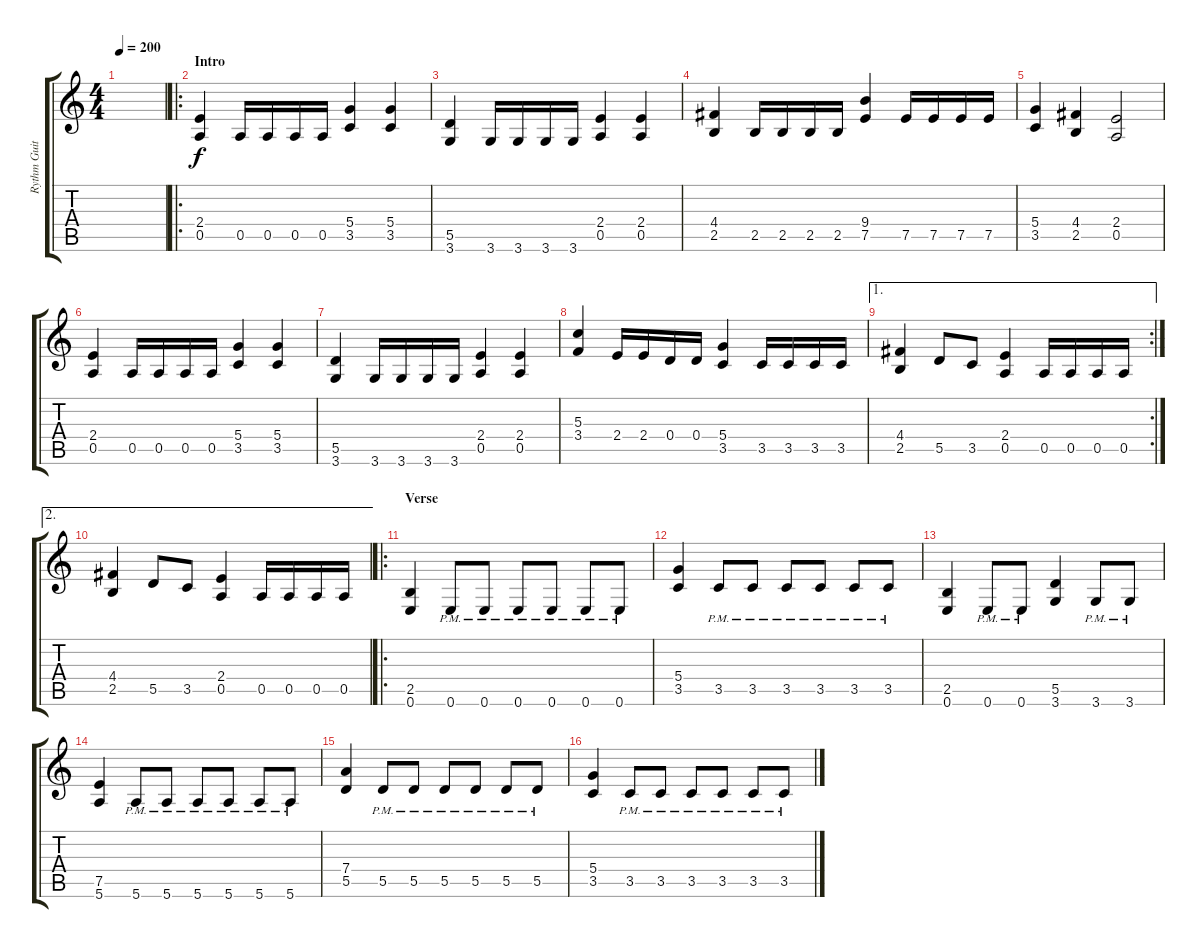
\track ("Rythm Guitar" "Rythm Guit") {instrument distortionguitar}
\staff {score tabs}
\tuning (E4 B3 G3 D3 A2 E2) {hide}
\ts (4 4)
\tempo 200
\clef g2
\ks c
|
\ro
\section ("" "Intro")
(2.4 0.5).4 0.5.16 0.5.16 0.5.16 0.5.16 (5.4 3.5).4 (5.4 3.5).4 |
(5.5 3.6).4 3.6.16 3.6.16 3.6.16 3.6.16 (2.4 0.5).4 (2.4 0.5).4 |
(4.4 2.5).4 2.5.16 2.5.16 2.5.16 2.5.16 (9.4 7.5).4 7.5.16 7.5.16 7.5.16 7.5.16 |
(5.4 3.5).4 (4.4 2.5).4 (2.4 0.5).2 |
(2.4 0.5).4 0.5.16 0.5.16 0.5.16 0.5.16 (5.4 3.5).4 (5.4 3.5).4 |
(5.5 3.6).4 3.6.16 3.6.16 3.6.16 3.6.16 (2.4 0.5).4 (2.4 0.5).4 |
(5.3 3.4).4 2.4.16 2.4.16 0.4.16 0.4.16 (5.4 3.5).4 3.5.16 3.5.16 3.5.16 3.5.16 |
\ae 1
\rc 2
(4.4 2.5).4 5.5.8 3.5.8 (2.4 0.5).4 0.5.16 0.5.16 0.5.16 0.5.16 |
\ae 2
(4.4 2.5).4 5.5.8 3.5.8 (2.4 0.5).4 0.5.16 0.5.16 0.5.16 0.5.16 |
\ro
\section ("" "Verse")
(2.5 0.6).4 0.6{pm}.8 0.6{pm}.8 0.6{pm}.8 0.6{pm}.8 0.6{pm}.8 0.6{pm}.8 |
(5.4 3.5).4 3.5{pm}.8 3.5{pm}.8 3.5{pm}.8 3.5{pm}.8 3.5{pm}.8 3.5{pm}.8 |
(2.5 0.6).4 0.6{pm}.8 0.6{pm}.8 (5.5 3.6).4 3.6{pm}.8 3.6{pm}.8 |
(7.5 5.6).4 5.6{pm}.8 5.6{pm}.8 5.6{pm}.8 5.6{pm}.8 5.6{pm}.8 5.6{pm}.8 |
(7.4 5.5).4 5.5{pm}.8 5.5{pm}.8 5.5{pm}.8 5.5{pm}.8 5.5{pm}.8 5.5{pm}.8 |
(5.4 3.5).4 3.5{pm}.8 3.5{pm}.8 3.5{pm}.8 3.5{pm}.8 3.5{pm}.8 3.5{pm}.8
